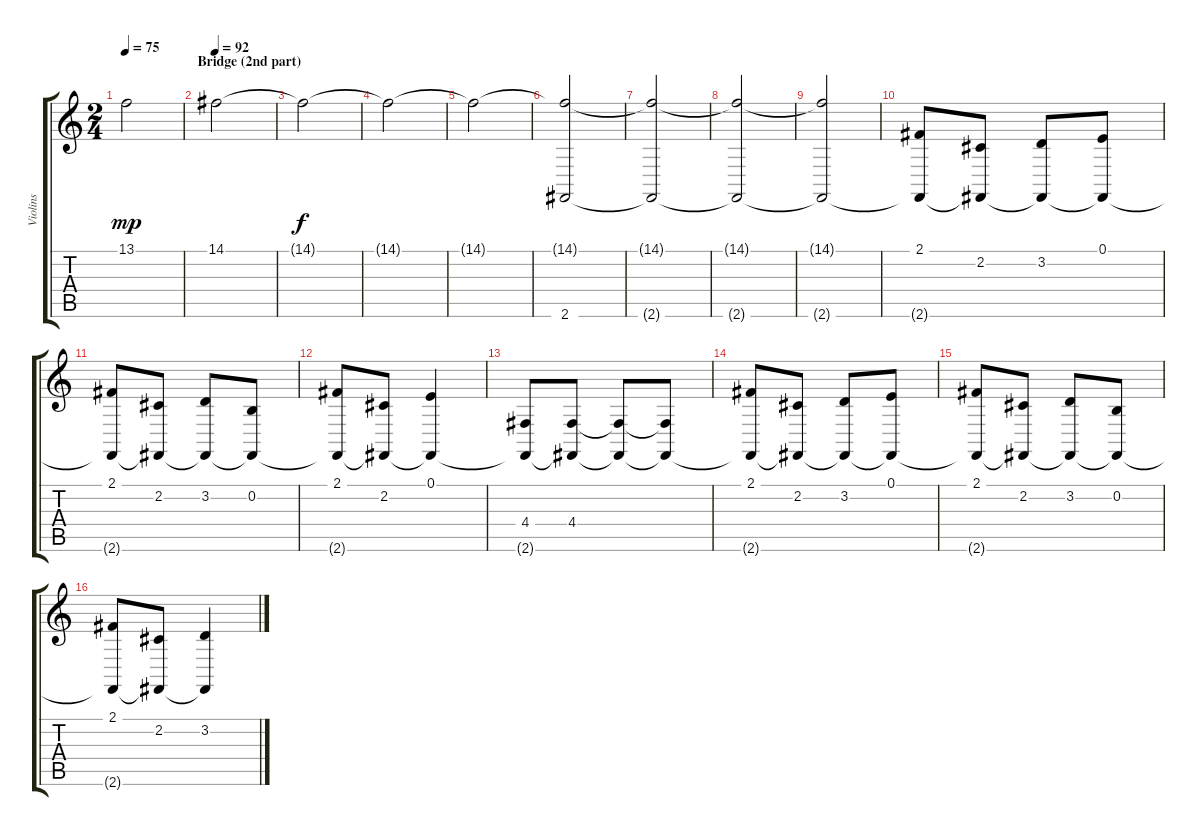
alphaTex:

\track ("Violins" "Violins") {instrument stringensemble1}
\staff {score tabs}
\tuning (E4 B3 G3 D3 A2 E2) {hide}
\ts (2 4)
\tempo 75
\clef g2
\ks c
13.1.2{dy mp} |
\section ("" "Bridge (2nd part)")
\tempo 92
14.1.2{volume 9} |
14.1{t}.2{dy f} |
14.1{t}.2 |
14.1{t}.2 |
(14.1{t} 2.6).2 |
(14.1{t} 2.6{t}).2 |
(14.1{t} 2.6{t}).2 |
(14.1{t} 2.6{t}).2 |
(2.1 2.6{t}).8{volume 10} (2.2 2.6{t}).8 (3.2 2.6{t}).8 (0.1 2.6{t}).8 |
(2.1 2.6{t}).8 (2.2 2.6{t}).8 (3.2 2.6{t}).8 (0.2 2.6{t}).8 |
(2.1 2.6{t}).8 (2.2 2.6{t}).8 (0.1 2.6{t}).4 |
(4.4 2.6{t}).8 (4.4 2.6{t}).8 (4.4{t} 2.6{t}).8 (4.4{t} 2.6{t}).8 |
(2.1 2.6{t}).8 (2.2 2.6{t}).8 (3.2 2.6{t}).8 (0.1 2.6{t}).8 |
(2.1 2.6{t}).8 (2.2 2.6{t}).8 (3.2 2.6{t}).8 (0.2 2.6{t}).8 |
(2.1 2.6{t}).8 (2.2 2.6{t}).8 (3.2 2.6{t}).4
